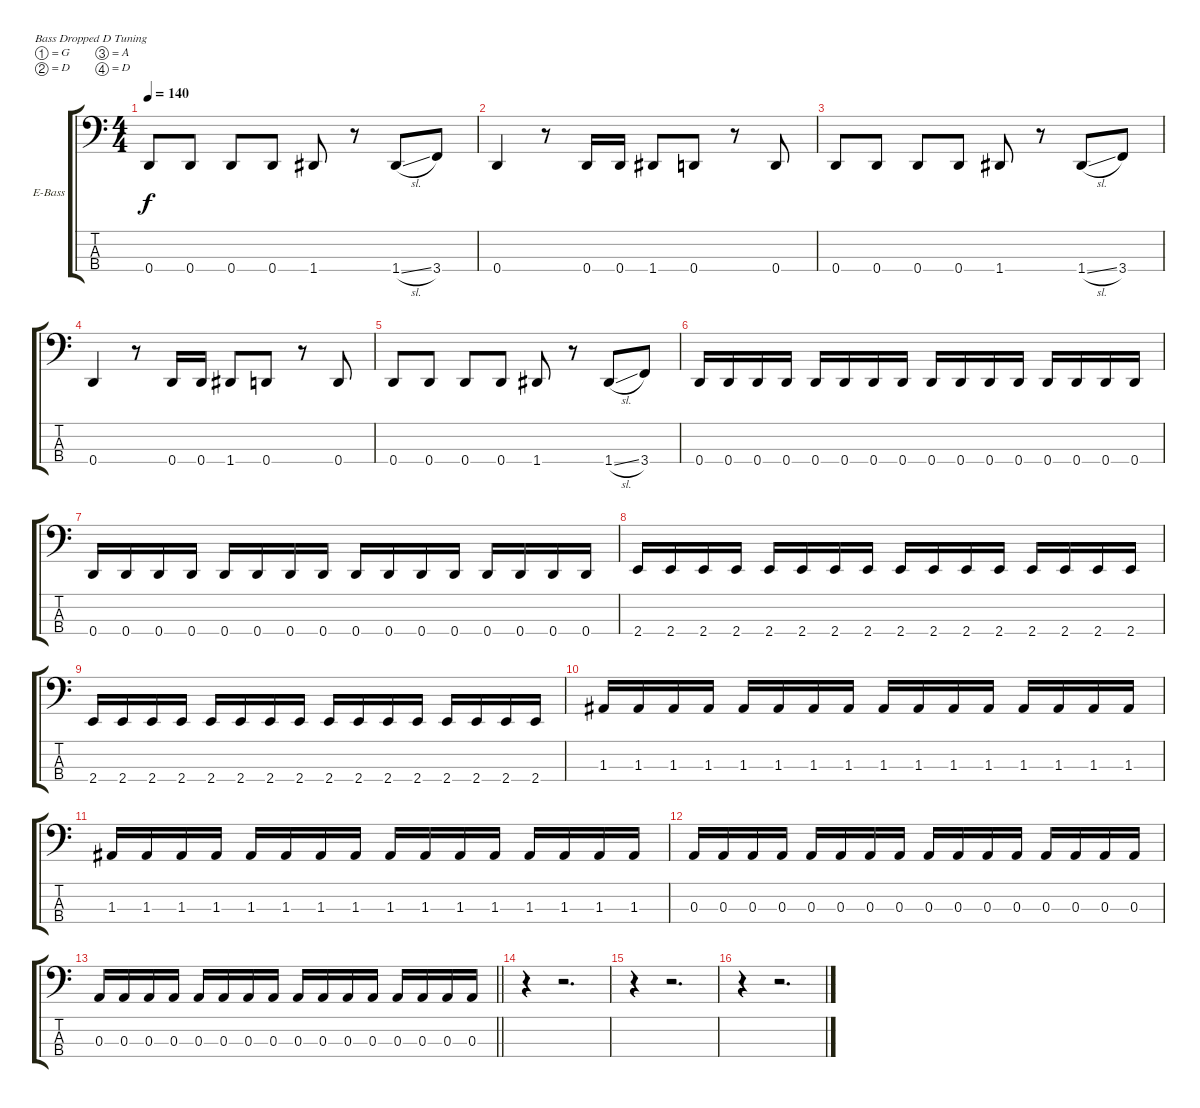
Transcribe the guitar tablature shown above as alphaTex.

\bracketExtendMode groupsimilarinstruments
\firstSystemTrackNameOrientation horizontal
\otherSystemsTrackNameOrientation horizontal
\track ("Bass" "E-Bass") {instrument electricbasspick}
\staff {score tabs}
\tuning (G2 D2 A1 D1)
\ts (4 4)
\tempo 140
\clef f4
\ks c
0.4.8{dy f} 0.4.8 0.4.8 0.4.8 1.4.8 r.8 1.4{sl}.8 3.4.8 |
0.4.4 r.8 0.4.16 0.4.16 1.4.8 0.4.8 r.8 0.4.8 |
0.4.8 0.4.8 0.4.8 0.4.8 1.4.8 r.8 1.4{sl}.8 3.4.8 |
0.4.4 r.8 0.4.16 0.4.16 1.4.8 0.4.8 r.8 0.4.8 |
0.4.8 0.4.8 0.4.8 0.4.8 1.4.8 r.8 1.4{sl}.8 3.4.8 |
0.4.16 0.4.16 0.4.16 0.4.16 0.4.16 0.4.16 0.4.16 0.4.16 0.4.16 0.4.16 0.4.16 0.4.16 0.4.16 0.4.16 0.4.16 0.4.16 |
0.4.16 0.4.16 0.4.16 0.4.16 0.4.16 0.4.16 0.4.16 0.4.16 0.4.16 0.4.16 0.4.16 0.4.16 0.4.16 0.4.16 0.4.16 0.4.16 |
2.4.16 2.4.16 2.4.16 2.4.16 2.4.16 2.4.16 2.4.16 2.4.16 2.4.16 2.4.16 2.4.16 2.4.16 2.4.16 2.4.16 2.4.16 2.4.16 |
2.4.16 2.4.16 2.4.16 2.4.16 2.4.16 2.4.16 2.4.16 2.4.16 2.4.16 2.4.16 2.4.16 2.4.16 2.4.16 2.4.16 2.4.16 2.4.16 |
1.3.16 1.3.16 1.3.16 1.3.16 1.3.16 1.3.16 1.3.16 1.3.16 1.3.16 1.3.16 1.3.16 1.3.16 1.3.16 1.3.16 1.3.16 1.3.16 |
1.3.16 1.3.16 1.3.16 1.3.16 1.3.16 1.3.16 1.3.16 1.3.16 1.3.16 1.3.16 1.3.16 1.3.16 1.3.16 1.3.16 1.3.16 1.3.16 |
0.3.16 0.3.16 0.3.16 0.3.16 0.3.16 0.3.16 0.3.16 0.3.16 0.3.16 0.3.16 0.3.16 0.3.16 0.3.16 0.3.16 0.3.16 0.3.16 |
\barLineRight lightlight
0.3.16 0.3.16 0.3.16 0.3.16 0.3.16 0.3.16 0.3.16 0.3.16 0.3.16 0.3.16 0.3.16 0.3.16 0.3.16 0.3.16 0.3.16 0.3.16 |
r.4 r.2{d} |
r.4 r.2{d} |
r.4 r.2{d}
